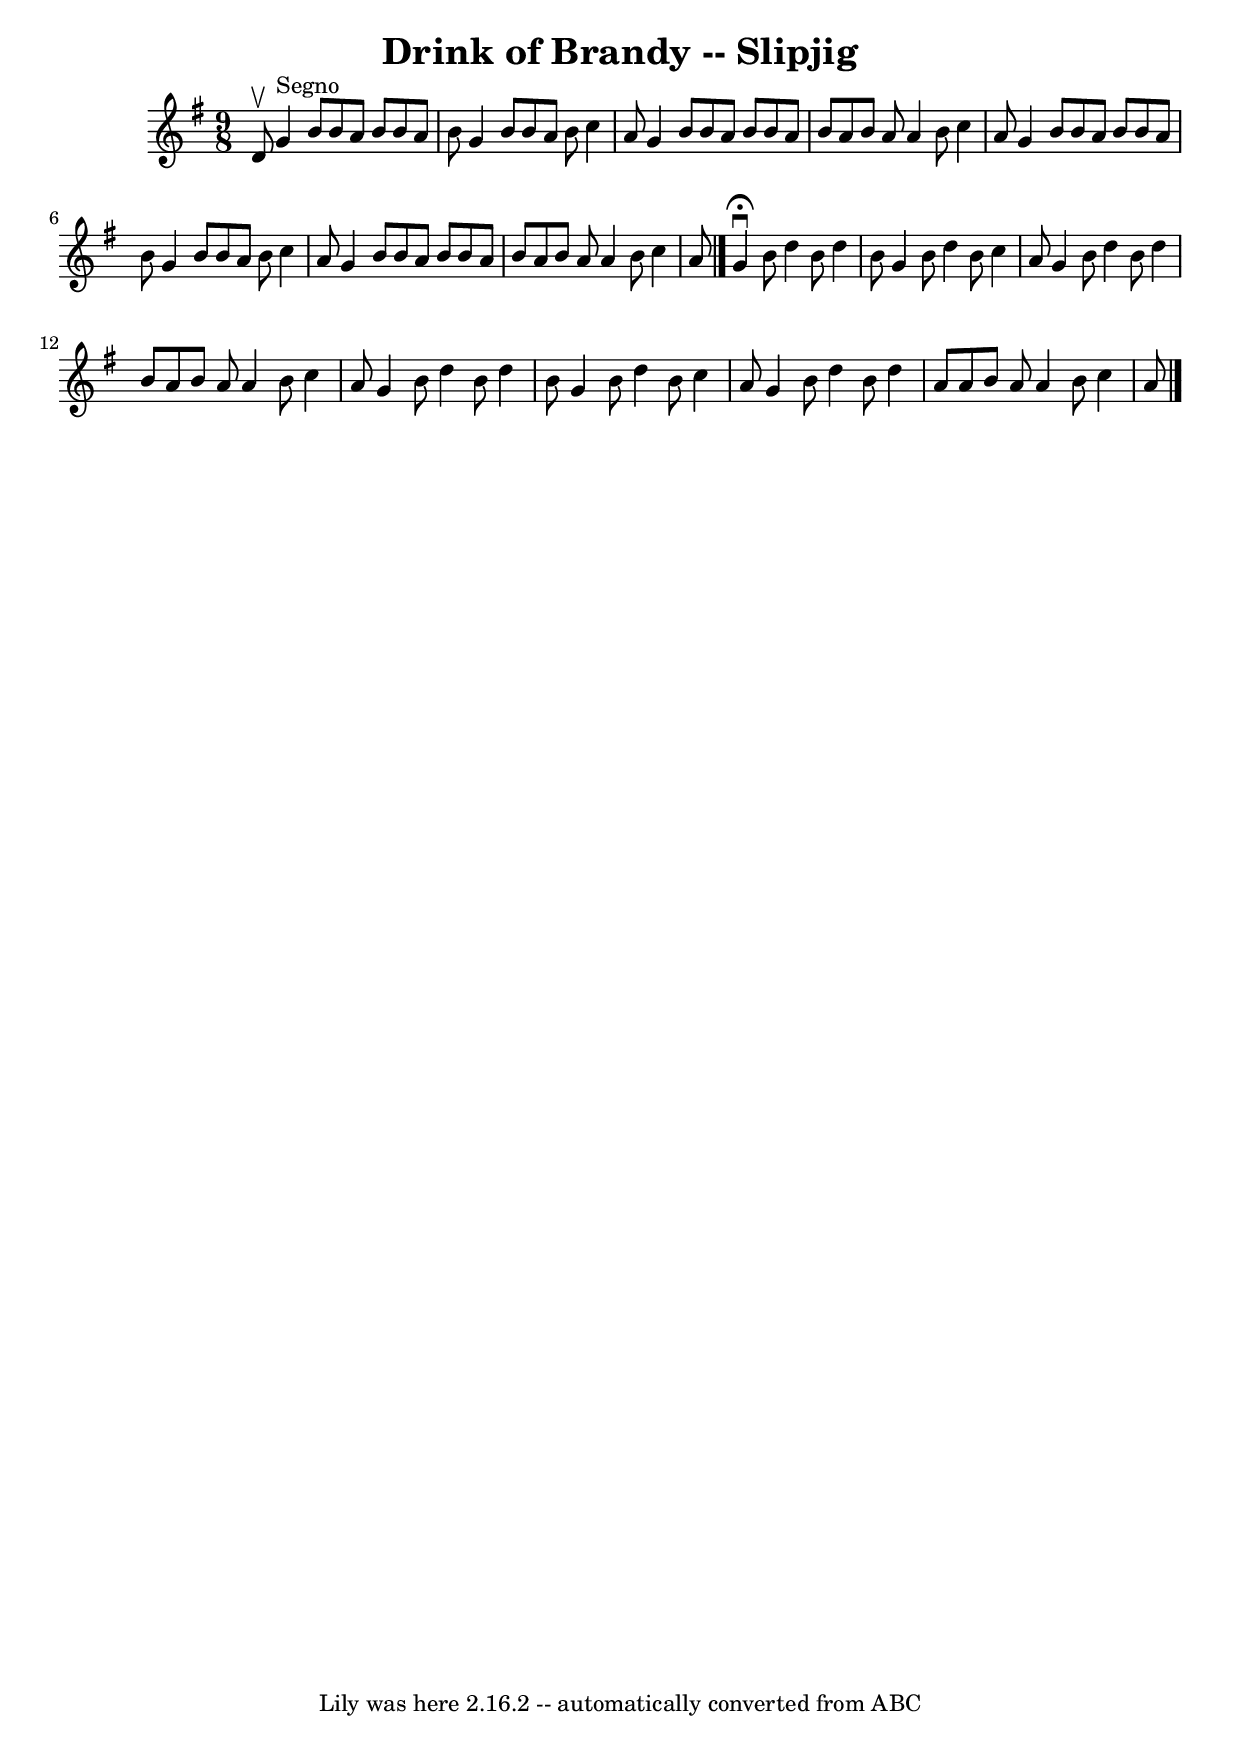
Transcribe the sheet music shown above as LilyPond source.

\version "2.7.40"
\include "Mammoth.ily"
\header {
	%% book = "Ryan's Mammoth Collection"
	crossRefNumber = "1"
	footnotes = "\\\\85 433"
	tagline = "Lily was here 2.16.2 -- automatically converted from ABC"
	title = "Drink of Brandy -- Slipjig"
}
voicedefault =  {


\time 9/8 \key g \major d'8^\upbow   |
 g'4^"Segno" b'8 b'8  
 a'8 b'8 b'8 a'8 b'8    |
 g'4 b'8 b'8 a'8 b'8 
 c''4 a'8    |
 g'4 b'8 b'8 a'8 b'8 b'8 a'8    
b'8    |
 a'8 b'8 a'8 a'4 b'8 c''4 a'8    |
    
 g'4 b'8 b'8 a'8 b'8 b'8 a'8 b'8    |
 g'4 b'8  
 b'8 a'8 b'8 c''4 a'8    |
 g'4 b'8 b'8 a'8    
b'8 b'8 a'8 b'8    |
 a'8 b'8 a'8 a'4 b'8 c''4  
 a'8    \bar "|." g'4^\fermata^\downbow b'8 d''4 b'8 d''4    
b'8    |
 g'4 b'8 d''4 b'8 c''4 a'8    |
 g'4    
b'8 d''4 b'8 d''4 b'8    |
 a'8 b'8 a'8 a'4 b'8 
 c''4 a'8    |
 g'4 b'8 d''4 b'8 d''4 b'8    
|
 g'4 b'8 d''4 b'8 c''4 a'8    |
 g'4 b'8    
d''4 b'8 d''4 a'8    |
 a'8 b'8 a'8 a'4 b'8    
c''4 a'8      \bar "|."   
}

\score{
    <<

	\context Staff="default"
	{
	    \voicedefault 
	}

    >>
	\layout {
	}
	\midi {}
}
